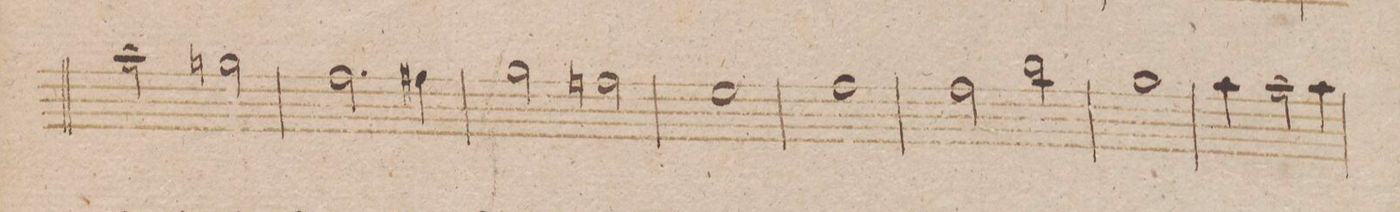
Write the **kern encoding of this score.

**kern	**dynam
*I"Flauto 2do	*
*clefG2	*
*k[b-]	*
*met(c)	*
*M4/4	*
2aa\	.
2ggn\	.
=193	=193
2.ff\	.
4ff#X\	.
=194	=194
2gg\	.
2ffn\	.
=195	=195
1ee	.
=196	=196
1ff	.
=197	=197
2ff\	.
2bb-\	.
=198	=198
1gg	.
=199	=199
4aa\	.
2aa\	.
4aa\	.
=200	=200
*-	*-
